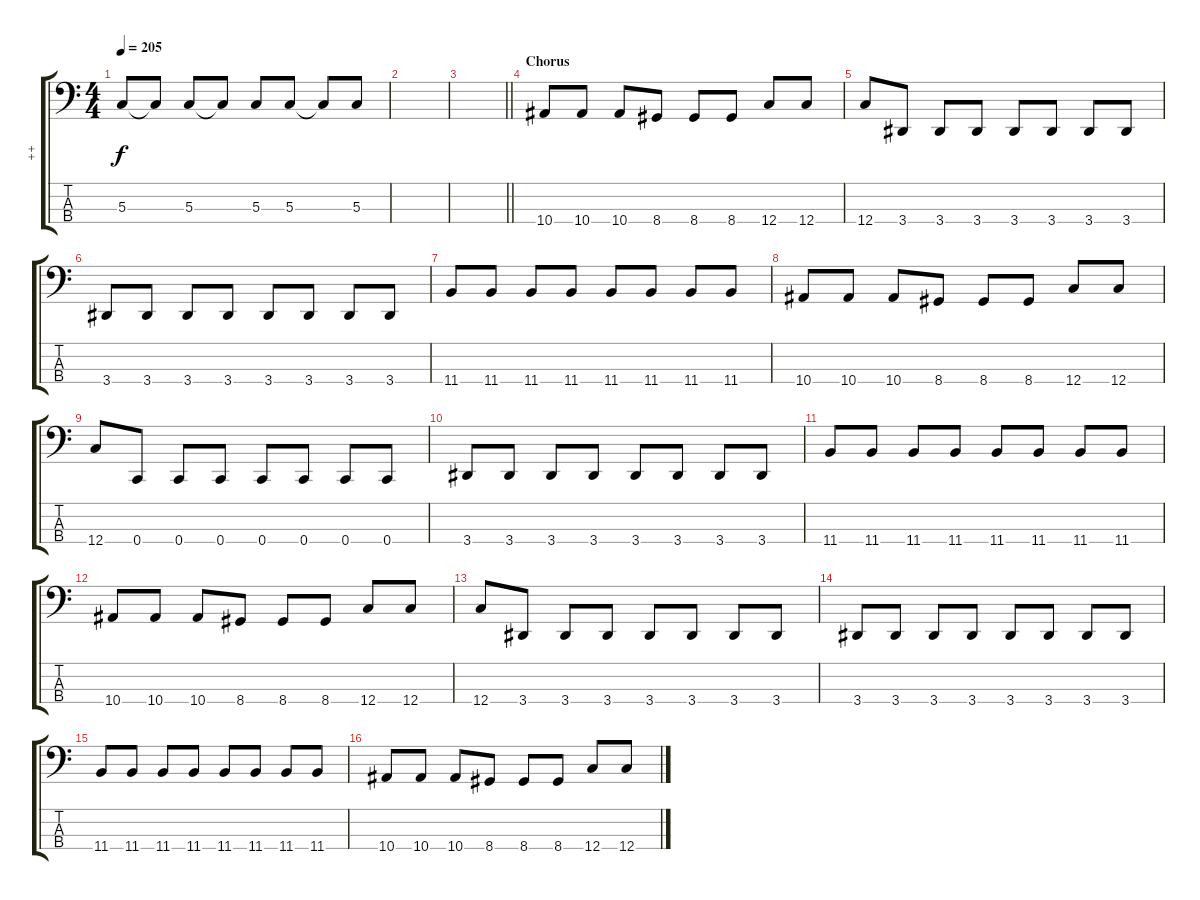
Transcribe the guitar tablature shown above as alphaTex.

\track ("++" "++") {instrument electricbasspick}
\staff {score tabs}
\tuning (F2 C2 G1 C1) {hide}
\ts (4 4)
\tempo 205
\clef f4
\ks c
5.3.8{dy f} 5.3{t}.8 5.3.8 5.3{t}.8 5.3.8 5.3.8 5.3{t}.8 5.3.8 |
|
\barLineRight lightlight
|
\section ("" "Chorus")
10.4.8 10.4.8 10.4.8 8.4.8 8.4.8 8.4.8 12.4.8 12.4.8 |
12.4.8 3.4.8 3.4.8 3.4.8 3.4.8 3.4.8 3.4.8 3.4.8 |
3.4.8 3.4.8 3.4.8 3.4.8 3.4.8 3.4.8 3.4.8 3.4.8 |
11.4.8 11.4.8 11.4.8 11.4.8 11.4.8 11.4.8 11.4.8 11.4.8 |
10.4.8 10.4.8 10.4.8 8.4.8 8.4.8 8.4.8 12.4.8 12.4.8 |
12.4.8 0.4.8 0.4.8 0.4.8 0.4.8 0.4.8 0.4.8 0.4.8 |
3.4.8 3.4.8 3.4.8 3.4.8 3.4.8 3.4.8 3.4.8 3.4.8 |
11.4.8 11.4.8 11.4.8 11.4.8 11.4.8 11.4.8 11.4.8 11.4.8 |
10.4.8 10.4.8 10.4.8 8.4.8 8.4.8 8.4.8 12.4.8 12.4.8 |
12.4.8 3.4.8 3.4.8 3.4.8 3.4.8 3.4.8 3.4.8 3.4.8 |
3.4.8 3.4.8 3.4.8 3.4.8 3.4.8 3.4.8 3.4.8 3.4.8 |
11.4.8 11.4.8 11.4.8 11.4.8 11.4.8 11.4.8 11.4.8 11.4.8 |
10.4.8 10.4.8 10.4.8 8.4.8 8.4.8 8.4.8 12.4.8 12.4.8
